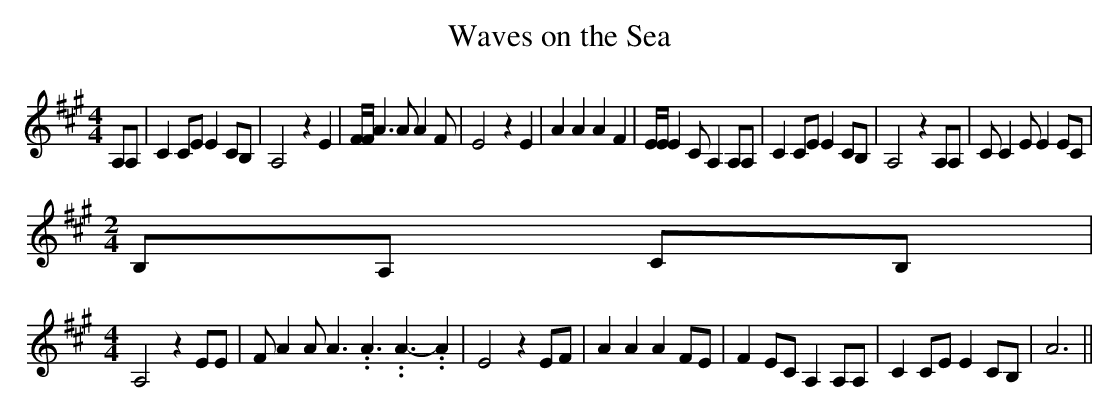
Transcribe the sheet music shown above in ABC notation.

X:1
T:Waves on the Sea
M:4/4
L:1/8
K:A
 A,A,| C2 CE E2 CB,| A,4 z2 E2| F/2F/2 A3 A A2 F| E4 z2 E2| A2 A2 A2 F2|\
 E/2E/2 E2 C A,2 A,A,| C2 CE E2 CB,| A,4 z2 A,A,| C C2 E E2 EC|
M:2/4
 B,A, CB,|
M:4/4
 A,4 z2 EE| F A2 A A3.99999962500005/5.99999925000009 A3.99999962500005/5.99999925000009 A3.99999962500005/5.99999925000009- A2|\
 E4 z2 EF| A2 A2 A2 FE| F2 EC A,2 A,A,| C2 CE E2 CB,| A6||
